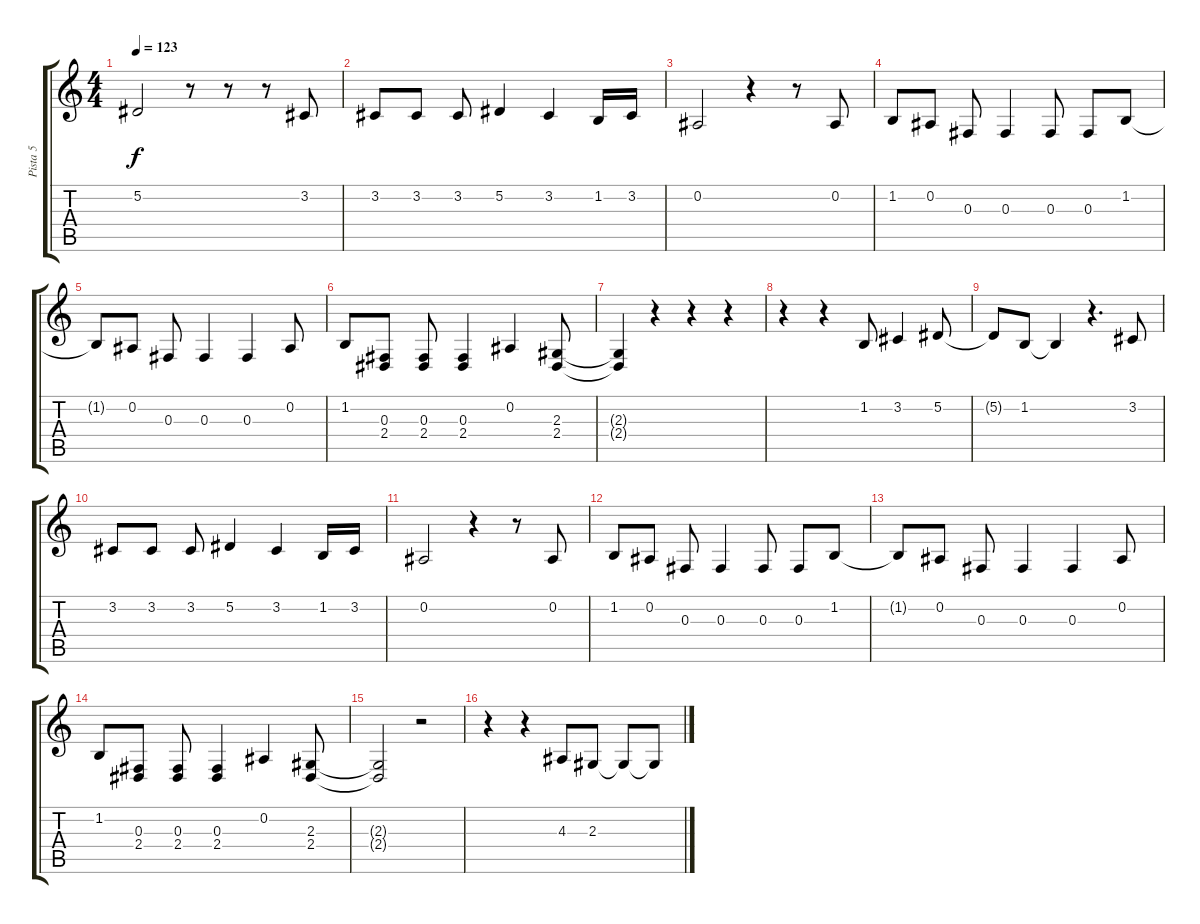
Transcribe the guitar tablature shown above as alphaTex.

\track ("Pista 5" "Pista 5") {instrument cello}
\staff {score tabs}
\tuning (Eb4 Bb3 Gb3 Db3 Ab2 Eb2) {hide}
\ts (4 4)
\tempo 123
\clef g2
\ks c
5.2{t}.2{dy f} r.8 r.8 r.8 3.2.8 |
3.2.8 3.2.8 3.2.8 5.2.4 3.2.4 1.2.16 3.2.16 |
0.2.2 r.4 r.8 0.2.8 |
1.2.8 0.2.8 0.3.8 0.3.4 0.3.8 0.3.8 1.2.8 |
1.2{t}.8 0.2.8 0.3.8 0.3.4 0.3.4 0.2.8 |
1.2.8 (0.3 2.4).8 (0.3 2.4).8 (0.3 2.4).4 0.2.4 (2.3 2.4).8 |
(2.3{t} 2.4{t}).4 r.4 r.4 r.4 |
r.4 r.4 1.2.8 3.2.4 5.2.8 |
5.2{t}.8 1.2.8 1.2{t}.4 r.4{d} 3.2.8 |
3.2.8 3.2.8 3.2.8 5.2.4 3.2.4 1.2.16 3.2.16 |
0.2.2 r.4 r.8 0.2.8 |
1.2.8 0.2.8 0.3.8 0.3.4 0.3.8 0.3.8 1.2.8 |
1.2{t}.8 0.2.8 0.3.8 0.3.4 0.3.4 0.2.8 |
1.2.8 (0.3 2.4).8 (0.3 2.4).8 (0.3 2.4).4 0.2.4 (2.3 2.4).8 |
(2.3{t} 2.4{t}).2 r.2 |
r.4 r.4 4.3.8 2.3.8 2.3{t}.8 2.3{t}.8
